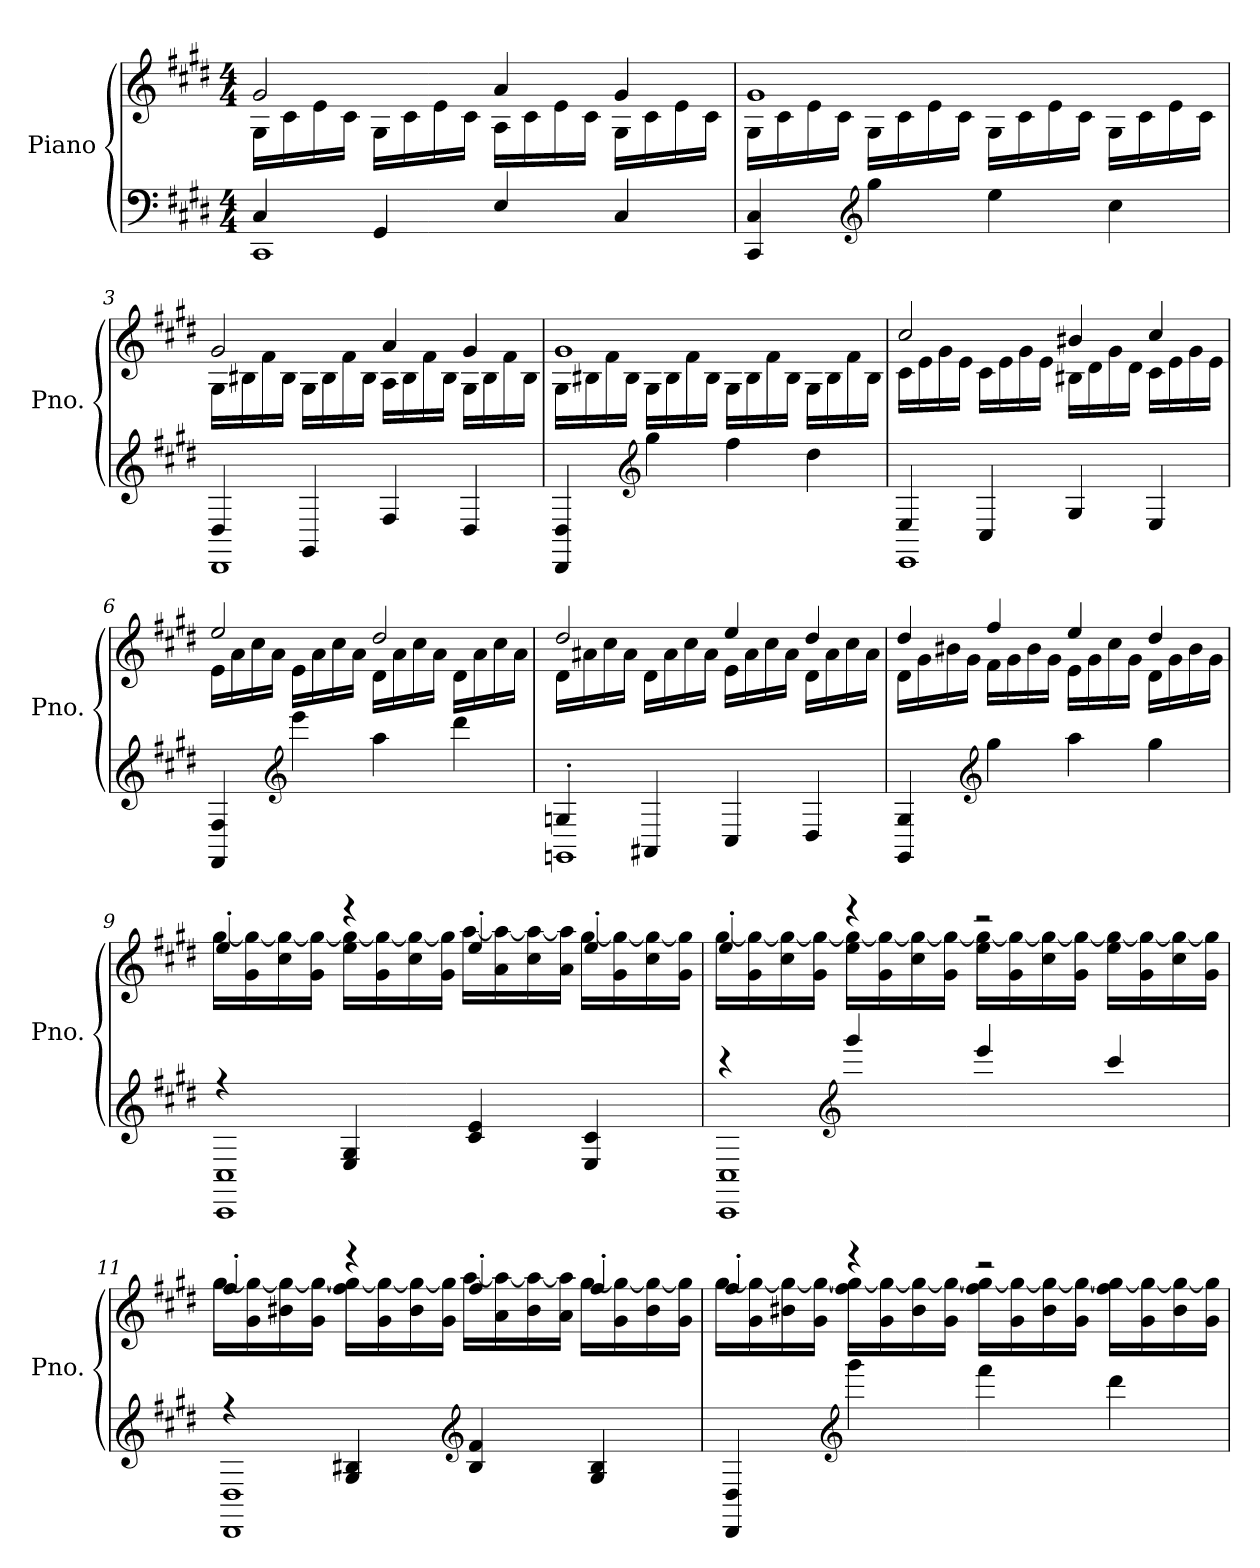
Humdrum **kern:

**kern	**kern
*part1	*part1
*staff2	*staff1
*I"Piano	*
*I'Pno.	*
*clefF4	*clefG2
*k[f#c#g#d#]	*k[f#c#g#d#]
*M4/4	*M4/4
*MM150	*MM150
=1	=1
*^	*^
4C#/	1CC#	2g#/	16G#\LL
.	.	.	16c#\
.	.	.	16e\
.	.	.	16c#\JJ
4GG#/	.	.	16G#\LL
.	.	.	16c#\
.	.	.	16e\
.	.	.	16c#\JJ
4E/	.	4a/	16A\LL
.	.	.	16c#\
.	.	.	16e\
.	.	.	16c#\JJ
4C#/	.	4g#/	16G#\LL
.	.	.	16c#\
.	.	.	16e\
.	.	.	16c#\JJ
*v	*v	*	*
=2	=2	=2
4CC#/ 4C#/	1g#	16G#\LL
.	.	16c#\
.	.	16e\
.	.	16c#\JJ
*clefG2	*	*
4gg#\	.	16G#\LL
.	.	16c#\
.	.	16e\
.	.	16c#\JJ
4ee\	.	16G#\LL
.	.	16c#\
.	.	16e\
.	.	16c#\JJ
4cc#\	.	16G#\LL
.	.	16c#\
.	.	16e\
.	.	16c#\JJ
!!LO:LB:g=z	!!
=3	=3	=3
*^	*	*
4D#/	1DD#	2g#/	16G#\LL
.	.	.	16B#X\
.	.	.	16f#\
.	.	.	16B#\JJ
4GG#/	.	.	16G#\LL
.	.	.	16B#\
.	.	.	16f#\
.	.	.	16B#\JJ
4F#/	.	4a/	16A\LL
.	.	.	16B#\
.	.	.	16f#\
.	.	.	16B#\JJ
4D#/	.	4g#/	16G#\LL
.	.	.	16B#\
.	.	.	16f#\
.	.	.	16B#\JJ
*v	*v	*	*
=4	=4	=4
4DD#/ 4D#/	1g#	16G#\LL
.	.	16B#X\
.	.	16f#\
.	.	16B#\JJ
*clefG2	*	*
4gg#\	.	16G#\LL
.	.	16B#\
.	.	16f#\
.	.	16B#\JJ
4ff#\	.	16G#\LL
.	.	16B#\
.	.	16f#\
.	.	16B#\JJ
4dd#\	.	16G#\LL
.	.	16B#\
.	.	16f#\
.	.	16B#\JJ
!!LO:LB:g=z	!!
=5	=5	=5
*^	*	*
4E/	1EE	2cc#/	16c#\LL
.	.	.	16e\
.	.	.	16g#\
.	.	.	16e\JJ
4C#/	.	.	16c#\LL
.	.	.	16e\
.	.	.	16g#\
.	.	.	16e\JJ
4G#/	.	4b#X/	16B#X\LL
.	.	.	16d#\
.	.	.	16g#\
.	.	.	16d#\JJ
4E/	.	4cc#/	16c#\LL
.	.	.	16e\
.	.	.	16g#\
.	.	.	16e\JJ
*v	*v	*	*
=6	=6	=6
4FF#/ 4F#/	2ee/	16e\LL
.	.	16a\
.	.	16cc#\
.	.	16a\JJ
*clefG2	*	*
4eee\	.	16e\LL
.	.	16a\
.	.	16cc#\
.	.	16a\JJ
4aa\	2dd#/	16d#\LL
.	.	16a\
.	.	16cc#\
.	.	16a\JJ
4ddd#\	.	16d#\LL
.	.	16a\
.	.	16cc#\
.	.	16a\JJ
!!LO:LB:g=z	!!
=7	=7	=7
*^	*	*
4Gn'/	1GGn	2dd#/	16d#\LL
.	.	.	16a#X\
.	.	.	16cc#\
.	.	.	16a#\JJ
4AA#X/	.	.	16d#\LL
.	.	.	16a#\
.	.	.	16cc#\
.	.	.	16a#\JJ
4C#/	.	4ee/	16e\LL
.	.	.	16a#\
.	.	.	16cc#\
.	.	.	16a#\JJ
4D#/	.	4dd#/	16d#\LL
.	.	.	16a#\
.	.	.	16cc#\
.	.	.	16a#\JJ
*v	*v	*	*
=8	=8	=8
4GG#/ 4G#/	4dd#/	16d#\LL
.	.	16g#\
.	.	16b#X\
.	.	16g#\JJ
*clefG2	*	*
4gg#\	4ff#/	16f#\LL
.	.	16g#\
.	.	16b#\
.	.	16g#\JJ
4aa\	4ee/	16e\LL
.	.	16g#\
.	.	16cc#\
.	.	16g#\JJ
4gg#\	4dd#/	16d#\LL
.	.	16g#\
.	.	16b#\
.	.	16g#\JJ
!!LO:LB:g=z	!!
=9	=9	=9
*^	*	*
4r	1CC# 1C#	4ee'/	[16gg#\LL
.	.	.	16g#\ 16gg#\_
.	.	.	16cc#\ 16gg#\_
.	.	.	16g#\ 16gg#\_JJ
4E/ 4G#/	.	4r	16ee\ 16gg#\_LL
.	.	.	16g#\ 16gg#\_
.	.	.	16cc#\ 16gg#\_
.	.	.	16g#\ 16gg#\]JJ
4c#/ 4e/	.	4ee'/	[16aa\LL
.	.	.	16a\ 16aa\_
.	.	.	16cc#\ 16aa\_
.	.	.	16a\ 16aa\]JJ
4E/ 4c#/	.	4ee'/	[16gg#\LL
.	.	.	16g#\ 16gg#\_
.	.	.	16cc#\ 16gg#\_
.	.	.	16g#\ 16gg#\]JJ
!!LO:PB:g=z	!!
=10	=10	=10	=10
4r	1CC# 1C#	4ee'/	[16gg#\LL
.	.	.	16g#\ 16gg#\_
.	.	.	16cc#\ 16gg#\_
.	.	.	16g#\ 16gg#\_JJ
*clefG2	*	*	*
4ggg#/	.	4r	16ee\ 16gg#\_LL
.	.	.	16g#\ 16gg#\_
.	.	.	16cc#\ 16gg#\_
.	.	.	16g#\ 16gg#\_JJ
4eee/	.	2r	16ee\ 16gg#\_LL
.	.	.	16g#\ 16gg#\_
.	.	.	16cc#\ 16gg#\_
.	.	.	16g#\ 16gg#\_JJ
4ccc#/	.	.	16ee\ 16gg#\_LL
.	.	.	16g#\ 16gg#\_
.	.	.	16cc#\ 16gg#\_
.	.	.	16g#\ 16gg#\]JJ
!!LO:PB:g=z	!!
=11	=11	=11	=11
4r	1DD# 1D#	4ff#'/	[16gg#\LL
.	.	.	16g#\ 16gg#\_
.	.	.	16b#X\ 16gg#\_
.	.	.	16g#\ 16gg#\_JJ
4G#/ 4B#X/	.	4r	16ff#\ 16gg#\_LL
.	.	.	16g#\ 16gg#\_
.	.	.	16b#\ 16gg#\_
.	.	.	16g#\ 16gg#\]JJ
*clefG2	*	*	*
4B#/ 4f#/	.	4ff#'/	[16aa\LL
.	.	.	16a\ 16aa\_
.	.	.	16b#\ 16aa\_
.	.	.	16a\ 16aa\]JJ
4G#/ 4B#/	.	4ff#'/	[16gg#\LL
.	.	.	16g#\ 16gg#\_
.	.	.	16b#\ 16gg#\_
.	.	.	16g#\ 16gg#\]JJ
*v	*v	*	*
!!LO:LB:g=z	!!
=12	=12	=12
4DD#/ 4D#/	4ff#'/	[16gg#\LL
.	.	16g#\ 16gg#\_
.	.	16b#X\ 16gg#\_
.	.	16g#\ 16gg#\_JJ
*clefG2	*	*
4ggg#\	4r	16ff#\ 16gg#\_LL
.	.	16g#\ 16gg#\_
.	.	16b#\ 16gg#\_
.	.	16g#\ 16gg#\_JJ
4fff#\	2r	16ff#\ 16gg#\_LL
.	.	16g#\ 16gg#\_
.	.	16b#\ 16gg#\_
.	.	16g#\ 16gg#\_JJ
4ddd#\	.	16ff#\ 16gg#\_LL
.	.	16g#\ 16gg#\_
.	.	16b#\ 16gg#\_
.	.	16g#\ 16gg#\]JJ
*	*v	*v
=	=
*-	*-
